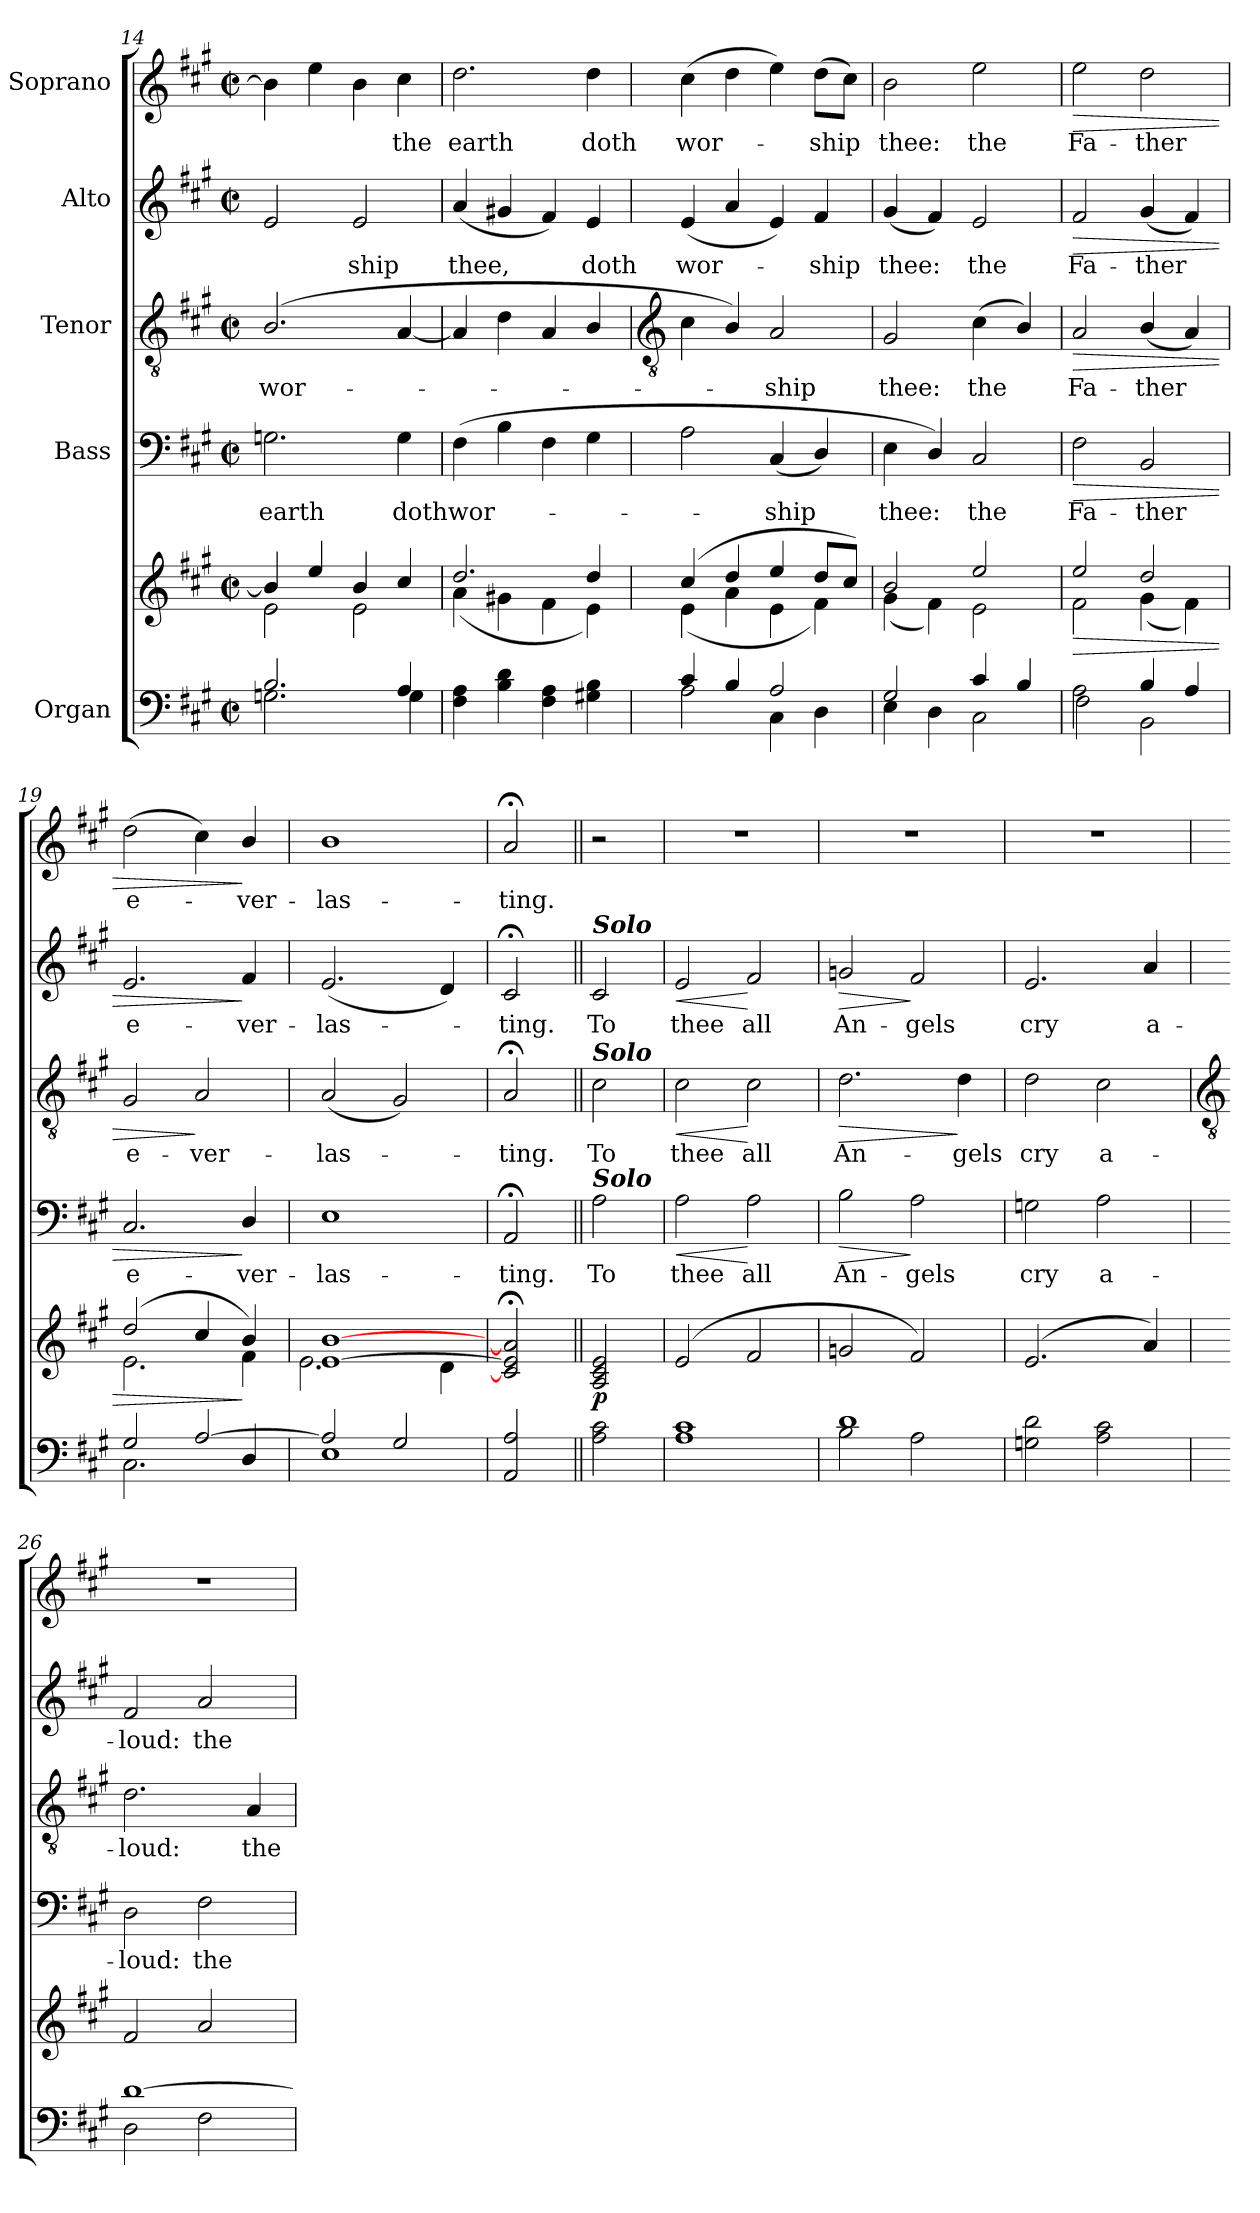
**kern	**kern	**dynam	**kern	**text	**dynam	**kern	**text	**dynam	**kern	**text	**dynam	**kern	**text	**dynam
*part5	*part5	*part5	*part4	*part4	*part4	*part3	*part3	*part3	*part2	*part2	*part2	*part1	*part1	*part1
*staff6	*staff5	*staff5/6	*staff4	*staff4	*staff4	*staff3	*staff3	*staff3	*staff2	*staff2	*staff2	*staff1	*staff1	*staff1
*I"Organ	*	*	*I"Bass	*	*	*I"Tenor	*	*	*I"Alto	*	*	*I"Soprano	*	*
*clefF4	*clefG2	*	*clefF4	*	*	*clefGv2	*	*	*clefG2	*	*	*clefG2	*	*
*k[f#c#g#]	*k[f#c#g#]	*	*k[f#c#g#]	*	*	*k[f#c#g#]	*	*	*k[f#c#g#]	*	*	*k[f#c#g#]	*	*
*A:	*A:	*	*A:	*	*	*A:	*	*	*A:	*	*	*A:	*	*
*M2/2	*M2/2	*	*M2/2	*	*	*M2/2	*	*	*M2/2	*	*	*M2/2	*	*
*met(c|)	*met(c|)	*	*met(c|)	*	*	*met(c|)	*	*	*met(c|)	*	*	*met(c|)	*	*
=14	=14	=14	=14	=14	=14	=14	=14	=14	=14	=14	=14	=14	=14	=14
*^	*^	*	*	*	*	*	*	*	*	*	*	*	*	*
!	!	!	!	!	!	!LO:LY:b	!	!	!LO:LY:b	!	!	!	!	!	!	!
2.B/	2.Gn\	4b/]	2e\	.	2.Gn	earth	.	(<2.B/	wor-	.	2e	.	.	4b]	.	.
.	.	4ee/	.	.	.	.	.	.	.	.	.	.	.	4ee	.	.
!	!	!	!	!	!	!	!	!	!	!	!	!LO:LY:b	!	!	!	!
.	.	4b/	2e\	.	.	.	.	.	.	.	2e	ship	.	4b	.	.
!	!	!	!	!	!	!LO:LY:b	!	!	!	!	!	!	!	!	!LO:LY:b	!
4A/	4G\	4cc#/	.	.	4G	doth	.	[4A	.	.	.	.	.	4cc#	the	.
=15	=15	=15	=15	=15	=15	=15	=15	=15	=15	=15	=15	=15	=15	=15	=15	=15
!	!	!	!	!	!	!LO:LY:b	!	!	!	!	!	!LO:LY:b	!	!	!LO:LY:b	!
4F#\ 4A\	2ryy	2.dd/	(<4a\	.	(<4F#	wor-	.	4A]	.	.	(<4a	thee,	.	2.dd	earth	.
4B\ 4d\	.	.	4g#X\	.	4B	.	.	4d	.	.	4g#X	.	.	.	.	.
4F#\ 4A\	2ryy	.	4f#\	.	4F#	.	.	4A	.	.	4f#)	.	.	.	.	.
!	!	!	!	!	!	!	!	!	!	!	!	!LO:LY:b	!	!	!LO:LY:b	!
4G#X\ 4B\	.	4dd/	4e\)	.	4G#	.	.	4B/	.	.	4e	doth	.	4dd	doth	.
!!LO:LB:g=z
=16	=16	=16	=16	=16	=16	=16	=16	=16	=16	=16	=16	=16	=16	=16	=16	=16
*	*	*	*	*	*	*	*	*clefGv2	*	*	*	*	*	*	*	*
!	!	!	!	!	!	!	!	!	!	!	!	!LO:LY:b	!	!	!LO:LY:b	!
4c#/	2A\	(>4cc#/	(<4e\	.	2A	.	.	4c#	.	.	(<4e	wor-	.	(>4cc#	wor-	.
4B/	.	4dd/	4a\	.	.	.	.	4B/)	.	.	4a	.	.	4dd	.	.
!	!	!	!	!	!	!LO:LY:b	!	!	!LO:LY:b	!	!	!	!	!	!	!
2A/	4C#\	4ee/	4e\	.	(<4C#	ship	.	2A	ship	.	4e)	.	.	4ee)	.	.
!	!	!	!	!	!	!	!	!	!	!	!	!LO:LY:b	!	!	!LO:LY:b	!
.	4D\	8dd/L	4f#\)	.	4D/)	.	.	.	.	.	4f#	ship	.	(>8ddL	ship	.
.	.	8cc#/J)	.	.	.	.	.	.	.	.	.	.	.	8cc#J)	.	.
=17	=17	=17	=17	=17	=17	=17	=17	=17	=17	=17	=17	=17	=17	=17	=17	=17
!	!	!	!	!	!	!LO:LY:b	!	!	!LO:LY:b	!	!	!LO:LY:b	!	!	!LO:LY:b	!
2G#/	4E\	2b/	(<4g#\	.	4E	thee:	.	2G#	thee:	.	(<4g#	thee:	.	2b	thee:	.
.	4D\	.	4f#\)	.	4D/)	.	.	.	.	.	4f#)	.	.	.	.	.
!	!	!	!	!	!	!LO:LY:b	!	!	!LO:LY:b	!	!	!LO:LY:b	!	!	!LO:LY:b	!
4c#/	2C#\	2ee/	2e\	.	2C#	the	.	(<4c#	the	.	2e	the	.	2ee	the	.
4B/	.	.	.	.	.	.	.	4B/)	.	.	.	.	.	.	.	.
=18	=18	=18	=18	=18	=18	=18	=18	=18	=18	=18	=18	=18	=18	=18	=18	=18
!	!	!	!	!LO:HP:b	!	!LO:LY:b	!LO:HP:b	!	!LO:LY:b	!LO:HP:b	!	!LO:LY:b	!LO:HP:b	!	!LO:LY:b	!LO:HP:b
2A\	2F#\	2ee/	2f#\	>	2F#	Fa-	>	2A	Fa-	>	2f#	Fa-	>	2ee	Fa-	>
!	!	!	!	!	!	!LO:LY:b	!	!	!LO:LY:b	!	!	!LO:LY:b	!	!	!LO:LY:b	!
4B/	2BB\	2dd/	(<4g#\	.	2BB	-ther	.	(<4B/	-ther	.	(<4g#	-ther	.	2dd	-ther	.
4A/	.	.	4f#\)	.	.	.	.	4A)	.	.	4f#)	.	.	.	.	.
=19	=19	=19	=19	=19	=19	=19	=19	=19	=19	=19	=19	=19	=19	=19	=19	=19
!	!	!	!	!	!	!LO:LY:b	!	!	!LO:LY:b	!	!	!LO:LY:b	!	!	!LO:LY:b	!
2G#/	2.C#\	(>2dd/	2.e\	.	2.C#	e-	.	2G#	e-	.	2.e	e-	.	(>2dd	e-	.
!	!	!	!	!	!	!	!	!	!LO:LY:b	!	!	!	!	!	!	!
[2A/	.	4cc#/	.	.	.	.	.	2A	-ver-	]	.	.	.	4cc#)	.	.
!	!	!	!	!	!	!LO:LY:b	!	!	!	!	!	!LO:LY:b	!	!	!LO:LY:b	!
.	4D/	4b/)	4f#\	]	4D/	-ver-	]	.	.	.	4f#	-ver-	]	4b/	ver-	]
=20	=20	=20	=20	=20	=20	=20	=20	=20	=20	=20	=20	=20	=20	=20	=20	=20
!	!	!	!	!	!	!LO:LY:b	!	!	!LO:LY:b	!	!	!LO:LY:b	!	!	!LO:LY:b	!
2A/]	1E\	[1e/ [1b/	2.e\	.	1E	-las-	.	(<2A	-las-	.	(<2.e	-las-	.	1b	-las-	.
2G#/	.	.	.	.	.	.	.	2G#)	.	.	.	.	.	.	.	.
.	.	.	4d\	.	.	.	.	.	.	.	4d)	.	.	.	.	.
=21	=21	=21	=21	=21	=21	=21	=21	=21	=21	=21	=21	=21	=21	=21	=21	=21
!	!	!	!	!	!	!LO:LY:b	!	!	!LO:LY:b	!	!	!LO:LY:b	!	!	!LO:LY:b	!
2AA/ 2A/	2ryy	2c#/];< 2e/];< 2a/];<	2ryy	.	2AA;<	-ting.	.	2A;<	ting.	.	2c#;<	ting.	.	2a;<	-ting.	.
=22||	=22||	=22||	=22||	=22||	=22||	=22||	=22||	=22||	=22||	=22||	=22||	=22||	=22||	=22||	=22||	=22||
!	!	!	!	!	!	!	!	!	!	!	!LO:TX:a:Bi:t=Solo	!	!	!	!	!
!	!	!	!	!	!	!	!	!LO:TX:a:Bi:t=Solo	!	!	!	!	!	!	!	!
!	!	!	!	!	!LO:TX:a:Bi:t=Solo	!	!	!	!	!	!	!	!	!	!	!
!	!	!	!	!LO:DY:b	!	!LO:LY:b	!	!	!LO:LY:b	!	!	!LO:LY:b	!	!	!	!
2A\ 2c#\	2ryy	2A/ 2c#/ 2e/	2ryy	p	2A	To	.	2c#	To	.	2c#	To	.	2r	.	.
=23	=23	=23	=23	=23	=23	=23	=23	=23	=23	=23	=23	=23	=23	=23	=23	=23
!	!	!	!	!	!	!LO:LY:b	!LO:HP:b	!	!LO:LY:b	!LO:HP:b	!	!LO:LY:b	!LO:HP:b	!	!	!
1c#/	1A\	(>2e/	1ryy	.	2A	thee	<	2c#	thee	<	2e	thee	<	1r	.	.
!	!	!	!	!	!	!LO:LY:b	!	!	!LO:LY:b	!	!	!LO:LY:b	!	!	!	!
.	.	2f#/	.	.	2A	all	[	2c#	all	[	2f#	all	[	.	.	.
=24	=24	=24	=24	=24	=24	=24	=24	=24	=24	=24	=24	=24	=24	=24	=24	=24
!	!	!	!	!	!	!LO:LY:b	!LO:HP:b	!	!LO:LY:b	!LO:HP:b	!	!LO:LY:b	!LO:HP:b	!	!	!
1d/	2B\	2gn/	1ryy	.	2B	An-	>	2.d	An-	>	2gn	An-	>	1r	.	.
!	!	!	!	!	!	!LO:LY:b	!	!	!	!	!	!LO:LY:b	!	!	!	!
.	2A\	2f#/)	.	.	2A	-gels	]	.	.	.	2f#	-gels	]	.	.	.
!	!	!	!	!	!	!	!	!	!LO:LY:b	!	!	!	!	!	!	!
.	.	.	.	.	.	.	.	4d	-gels	]	.	.	.	.	.	.
=25	=25	=25	=25	=25	=25	=25	=25	=25	=25	=25	=25	=25	=25	=25	=25	=25
!	!	!	!	!	!	!LO:LY:b	!	!	!LO:LY:b	!	!	!LO:LY:b	!	!	!	!
2Gn\ 2d\	2ryy	(>2.e/	1ryy	.	2Gn	cry	.	2d	cry	.	2.e	cry	.	1r	.	.
!	!	!	!	!	!	!LO:LY:b	!	!	!LO:LY:b	!	!	!	!	!	!	!
2A\ 2c#\	2ryy	.	.	.	2A	a-	.	2c#	a-	.	.	.	.	.	.	.
!	!	!	!	!	!	!	!	!	!	!	!	!LO:LY:b	!	!	!	!
.	.	4a/)	.	.	.	.	.	.	.	.	4a	a-	.	.	.	.
!!LO:LB:g=z
=26	=26	=26	=26	=26	=26	=26	=26	=26	=26	=26	=26	=26	=26	=26	=26	=26
*	*	*	*	*	*	*	*	*clefGv2	*	*	*	*	*	*	*	*
!	!	!	!	!	!	!LO:LY:b	!	!	!LO:LY:b	!	!	!LO:LY:b	!	!	!	!
*	*	*	*	*	*	*	*	*	*	*	*	*	*	*^	*	*
[1d/	2D\	2f#	1ryy	.	2D	-loud:	.	2.d	-loud:	.	2f#	-loud:	.	1r	2ryy	.	.
!	!	!	!	!	!	!LO:LY:b	!	!	!	!	!	!LO:LY:b	!	!	!	!	!
.	2F#\	2a	.	.	2F#	the	.	.	.	.	2a	the	.	.	2ryy	.	.
!	!	!	!	!	!	!	!	!	!LO:LY:b	!	!	!	!	!	!	!	!
.	.	.	.	.	.	.	.	4A	the	.	.	.	.	.	.	.	.
*v	*v	*	*	*	*	*	*	*	*	*	*	*	*	*v	*v	*	*
*	*v	*v	*	*	*	*	*	*	*	*	*	*	*	*	*
=	=	=	=	=	=	=	=	=	=	=	=	=	=	=
*-	*-	*-	*-	*-	*-	*-	*-	*-	*-	*-	*-	*-	*-	*-
